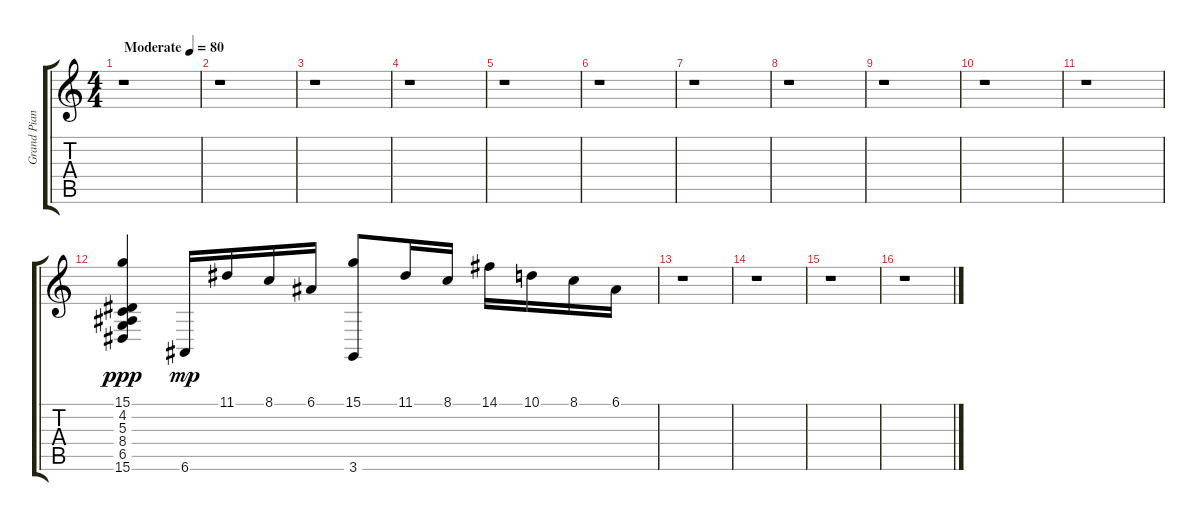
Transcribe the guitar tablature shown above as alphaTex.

\track ("Grand Piano" "Grand Pian") {instrument acousticgrandpiano}
\staff {score tabs}
\tuning (E4 B3 G3 D3 A2 E2) {hide}
\ts (4 4)
\tempo (80 "Moderate")
\clef g2
\ks c
r.1{dy ppp instrument acousticgrandpiano} |
r.1 |
r.1 |
r.1 |
r.1 |
r.1 |
r.1 |
r.1 |
r.1 |
r.1 |
r.1 |
(15.1 4.2 5.3 8.4 6.5 15.6).4 6.6.16{dy mp} 11.1.16 8.1.16 6.1.16 (15.1 3.6).8 11.1.16 8.1.16 14.1.16 10.1.16 8.1.16 6.1.16 |
r.1 |
r.1 |
r.1 |
r.1
